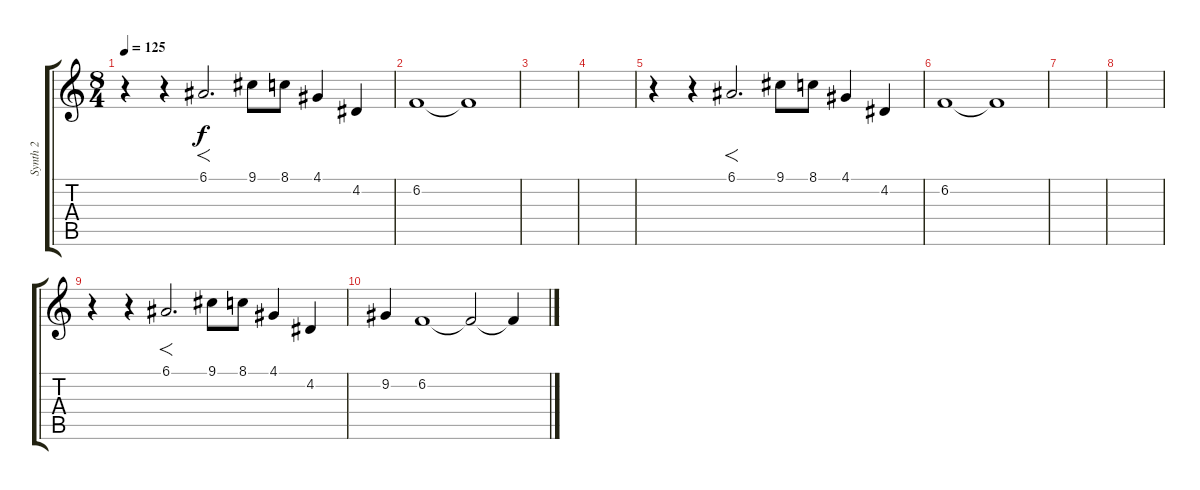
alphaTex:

\track ("Synth 2" "Synth 2") {instrument panflute}
\staff {score tabs}
\tuning (E4 B3 G3 D3 A2 E2) {hide}
\ts (8 4)
\tempo 125
\clef g2
\ks c
r.4{dy f volume 12} r.4 6.1.2{f d} 9.1.8 8.1.8 4.1.4 4.2.4 |
6.2.1 6.2{t}.1 |
|
|
r.4 r.4 6.1.2{f d} 9.1.8 8.1.8 4.1.4 4.2.4 |
6.2.1 6.2{t}.1 |
|
|
r.4 r.4 6.1.2{f d} 9.1.8 8.1.8 4.1.4 4.2.4 |
9.2.4 6.2.1 6.2{t}.2 6.2{t}.4
